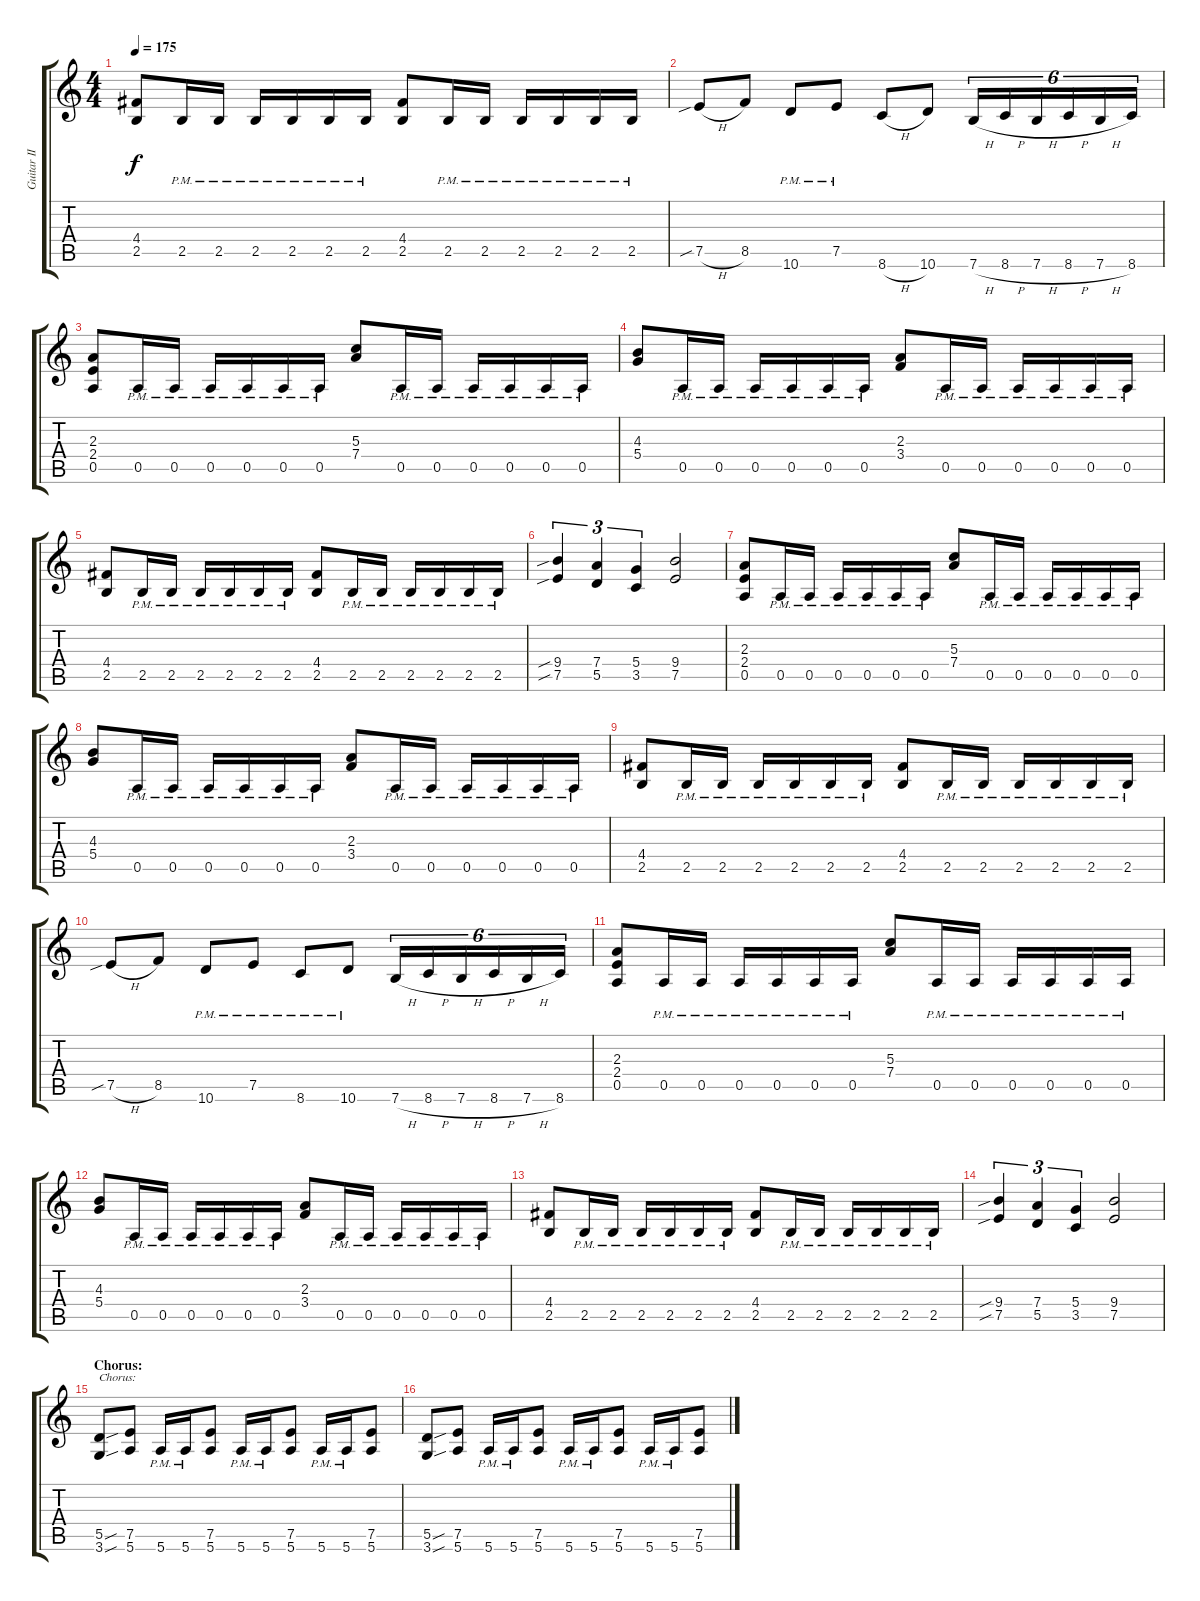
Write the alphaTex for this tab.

\track ("Guitar II" "Guitar II") {instrument distortionguitar}
\staff {score tabs}
\tuning (E4 B3 G3 D3 A2 E2) {hide}
\ts (4 4)
\tempo 175
\clef g2
\ks c
(4.4 2.5).8{dy f} 2.5{pm}.16 2.5{pm}.16 2.5{pm}.16 2.5{pm}.16 2.5{pm}.16 2.5{pm}.16 (4.4 2.5).8 2.5{pm}.16 2.5{pm}.16 2.5{pm}.16 2.5{pm}.16 2.5{pm}.16 2.5{pm}.16 |
7.5{sib h}.8 8.5.8 10.6{pm}.8 7.5{pm}.8 8.6{h}.8 10.6.8 7.6{h}.16{tu (6 4)} 8.6{h}.16{tu (6 4)} 7.6{h}.16{tu (6 4)} 8.6{h}.16{tu (6 4)} 7.6{h}.16{tu (6 4)} 8.6.16{tu (6 4)} |
(2.3 2.4 0.5).8 0.5{pm}.16 0.5{pm}.16 0.5{pm}.16 0.5{pm}.16 0.5{pm}.16 0.5{pm}.16 (5.3 7.4).8 0.5{pm}.16 0.5{pm}.16 0.5{pm}.16 0.5{pm}.16 0.5{pm}.16 0.5{pm}.16 |
(4.3 5.4).8 0.5{pm}.16 0.5{pm}.16 0.5{pm}.16 0.5{pm}.16 0.5{pm}.16 0.5{pm}.16 (2.3 3.4).8 0.5{pm}.16 0.5{pm}.16 0.5{pm}.16 0.5{pm}.16 0.5{pm}.16 0.5{pm}.16 |
(4.4 2.5).8 2.5{pm}.16 2.5{pm}.16 2.5{pm}.16 2.5{pm}.16 2.5{pm}.16 2.5{pm}.16 (4.4 2.5).8 2.5{pm}.16 2.5{pm}.16 2.5{pm}.16 2.5{pm}.16 2.5{pm}.16 2.5{pm}.16 |
(9.4{sib} 7.5{sib}).4{tu (3 2)} (7.4 5.5).4{tu (3 2)} (5.4 3.5).4{tu (3 2)} (9.4 7.5).2 |
(2.3 2.4 0.5).8 0.5{pm}.16 0.5{pm}.16 0.5{pm}.16 0.5{pm}.16 0.5{pm}.16 0.5{pm}.16 (5.3 7.4).8 0.5{pm}.16 0.5{pm}.16 0.5{pm}.16 0.5{pm}.16 0.5{pm}.16 0.5{pm}.16 |
(4.3 5.4).8 0.5{pm}.16 0.5{pm}.16 0.5{pm}.16 0.5{pm}.16 0.5{pm}.16 0.5{pm}.16 (2.3 3.4).8 0.5{pm}.16 0.5{pm}.16 0.5{pm}.16 0.5{pm}.16 0.5{pm}.16 0.5{pm}.16 |
(4.4 2.5).8 2.5{pm}.16 2.5{pm}.16 2.5{pm}.16 2.5{pm}.16 2.5{pm}.16 2.5{pm}.16 (4.4 2.5).8 2.5{pm}.16 2.5{pm}.16 2.5{pm}.16 2.5{pm}.16 2.5{pm}.16 2.5{pm}.16 |
7.5{sib h}.8 8.5.8 10.6{pm}.8 7.5{pm}.8 8.6{pm}.8 10.6{pm}.8 7.6{h}.16{tu (6 4)} 8.6{h}.16{tu (6 4)} 7.6{h}.16{tu (6 4)} 8.6{h}.16{tu (6 4)} 7.6{h}.16{tu (6 4)} 8.6.16{tu (6 4)} |
(2.3 2.4 0.5).8 0.5{pm}.16 0.5{pm}.16 0.5{pm}.16 0.5{pm}.16 0.5{pm}.16 0.5{pm}.16 (5.3 7.4).8 0.5{pm}.16 0.5{pm}.16 0.5{pm}.16 0.5{pm}.16 0.5{pm}.16 0.5{pm}.16 |
(4.3 5.4).8 0.5{pm}.16 0.5{pm}.16 0.5{pm}.16 0.5{pm}.16 0.5{pm}.16 0.5{pm}.16 (2.3 3.4).8 0.5{pm}.16 0.5{pm}.16 0.5{pm}.16 0.5{pm}.16 0.5{pm}.16 0.5{pm}.16 |
(4.4 2.5).8 2.5{pm}.16 2.5{pm}.16 2.5{pm}.16 2.5{pm}.16 2.5{pm}.16 2.5{pm}.16 (4.4 2.5).8 2.5{pm}.16 2.5{pm}.16 2.5{pm}.16 2.5{pm}.16 2.5{pm}.16 2.5{pm}.16 |
(9.4{sib} 7.5{sib}).4{tu (3 2)} (7.4 5.5).4{tu (3 2)} (5.4 3.5).4{tu (3 2)} (9.4 7.5).2 |
\section ("" "Chorus:")
(5.5{sou} 3.6{sou}).8{txt "Chorus:"} (7.5 5.6).8 5.6{pm}.16 5.6{pm}.16 (7.5 5.6).8 5.6{pm}.16 5.6{pm}.16 (7.5 5.6).8 5.6{pm}.16 5.6{pm}.16 (7.5 5.6).8 |
(5.5{sou} 3.6{sou}).8 (7.5 5.6).8 5.6{pm}.16 5.6{pm}.16 (7.5 5.6).8 5.6{pm}.16 5.6{pm}.16 (7.5 5.6).8 5.6{pm}.16 5.6{pm}.16 (7.5 5.6).8
